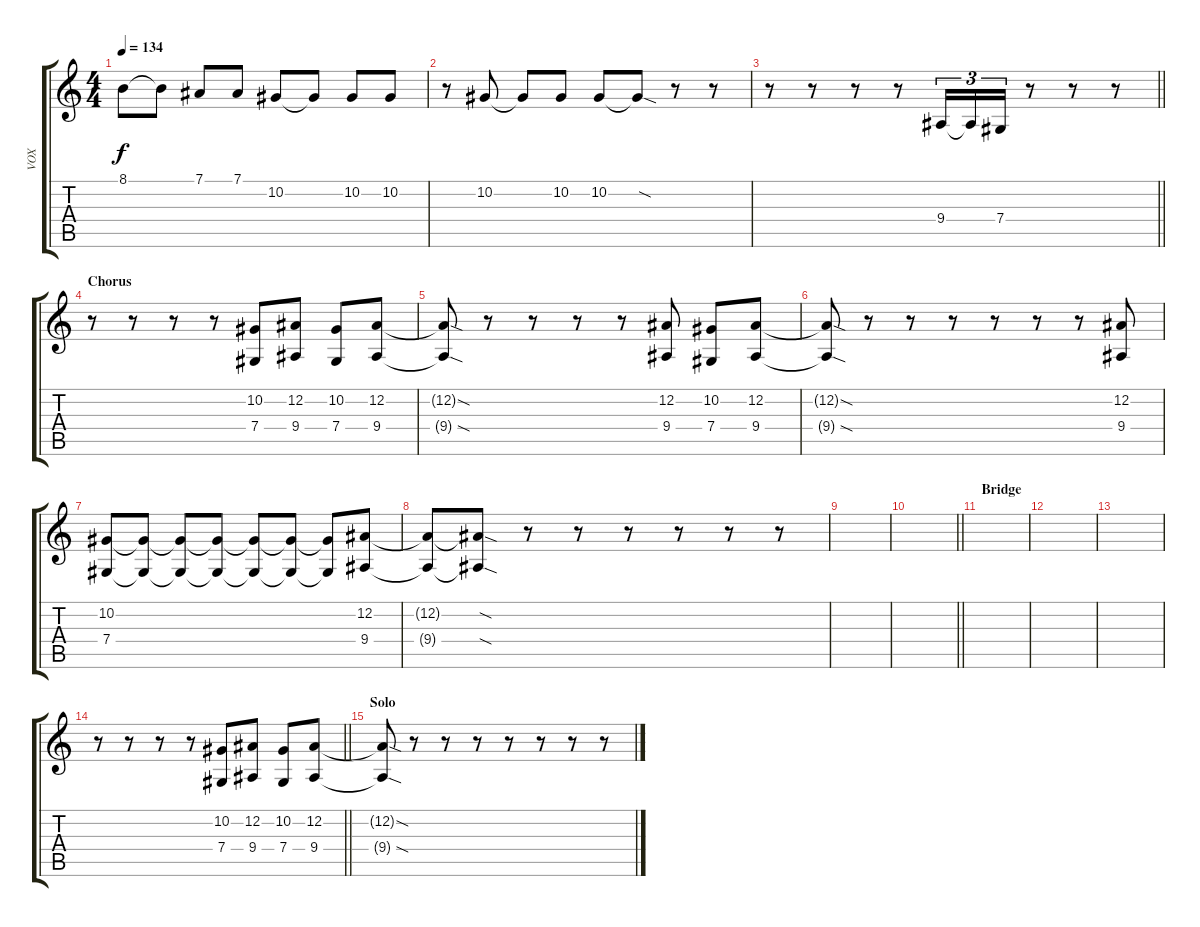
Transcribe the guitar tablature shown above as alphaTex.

\track ("VOX" "VOX") {instrument tenorsax}
\staff {score tabs}
\tuning (Eb4 Bb3 Gb3 Db3 Ab2 Eb2) {hide}
\ts (4 4)
\tempo 134
\clef g2
\ks c
8.1.8{dy f} 8.1{t}.8 7.1.8 7.1.8 10.2.8 10.2{t}.8 10.2.8 10.2.8 |
r.8 10.2.8 10.2{t}.8 10.2.8 10.2.8 10.2{sod t}.8 r.8 r.8 |
\barLineRight lightlight
r.8 r.8 r.8 r.8 9.4.16{tu (3 2)} 9.4{t}.16{tu (3 2)} 7.4.16{tu (3 2)} r.8 r.8 r.8 |
\section ("" "Chorus")
r.8 r.8 r.8 r.8 (10.2 7.4).8 (12.2 9.4).8 (10.2 7.4).8 (12.2 9.4).8 |
(12.2{sod t} 9.4{sod t}).8 r.8 r.8 r.8 r.8 (12.2 9.4).8 (10.2 7.4).8 (12.2 9.4).8 |
(12.2{sod t} 9.4{sod t}).8 r.8 r.8 r.8 r.8 r.8 r.8 (12.2 9.4).8 |
(10.2 7.4).8 (10.2{t} 7.4{t}).8 (10.2{t} 7.4{t}).8 (10.2{t} 7.4{t}).8 (10.2{t} 7.4{t}).8 (10.2{t} 7.4{t}).8 (10.2{t} 7.4{t}).8 (12.2 9.4).8 |
(12.2{t} 9.4{t}).8 (12.2{sod t} 9.4{sod t}).8 r.8 r.8 r.8 r.8 r.8 r.8 |
|
\barLineRight lightlight
|
\section ("" "Bridge")
|
|
|
\barLineRight lightlight
r.8 r.8 r.8 r.8 (10.2 7.4).8 (12.2 9.4).8 (10.2 7.4).8 (12.2 9.4).8 |
\section ("" "Solo")
(12.2{sod t} 9.4{sod t}).8 r.8 r.8 r.8 r.8 r.8 r.8 r.8
